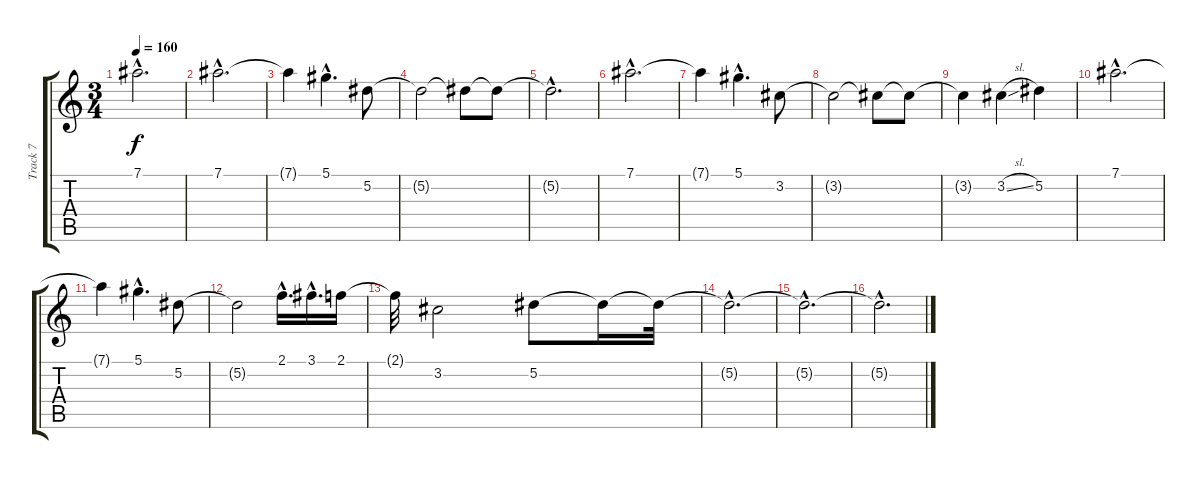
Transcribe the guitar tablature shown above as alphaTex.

\track ("Track 7" "Track 7") {instrument overdrivenguitar}
\staff {score tabs}
\tuning (Eb4 Bb3 Gb3 Db3 Ab2 Eb2) {hide}
\ts (3 4)
\tempo 160
\clef g2
\ks c
7.1{hac t}.2{d dy f} |
7.1{hac}.2{d} |
7.1{t}.4 5.1{hac}.4{d} 5.2.8 |
5.2{t}.2 5.2{t}.8 5.2{t}.8 |
5.2{hac t}.2{d} |
7.1{hac}.2{d} |
7.1{t}.4 5.1{hac}.4{d} 3.2.8 |
3.2{t}.2 3.2{t}.8 3.2{t}.8 |
3.2{t}.4 3.2{sl}.4 5.2.4 |
7.1{hac}.2{d} |
7.1{t}.4 5.1{hac}.4{d} 5.2.8 |
5.2{t}.2 2.1{hac}.16{d} 3.1{hac}.16{d} 2.1.16 |
2.1{t}.32 3.2.2 5.2.8 5.2{t}.16 5.2{t}.32 |
5.2{hac t}.2{d} |
5.2{hac t}.2{d} |
5.2{hac t}.2{d}
